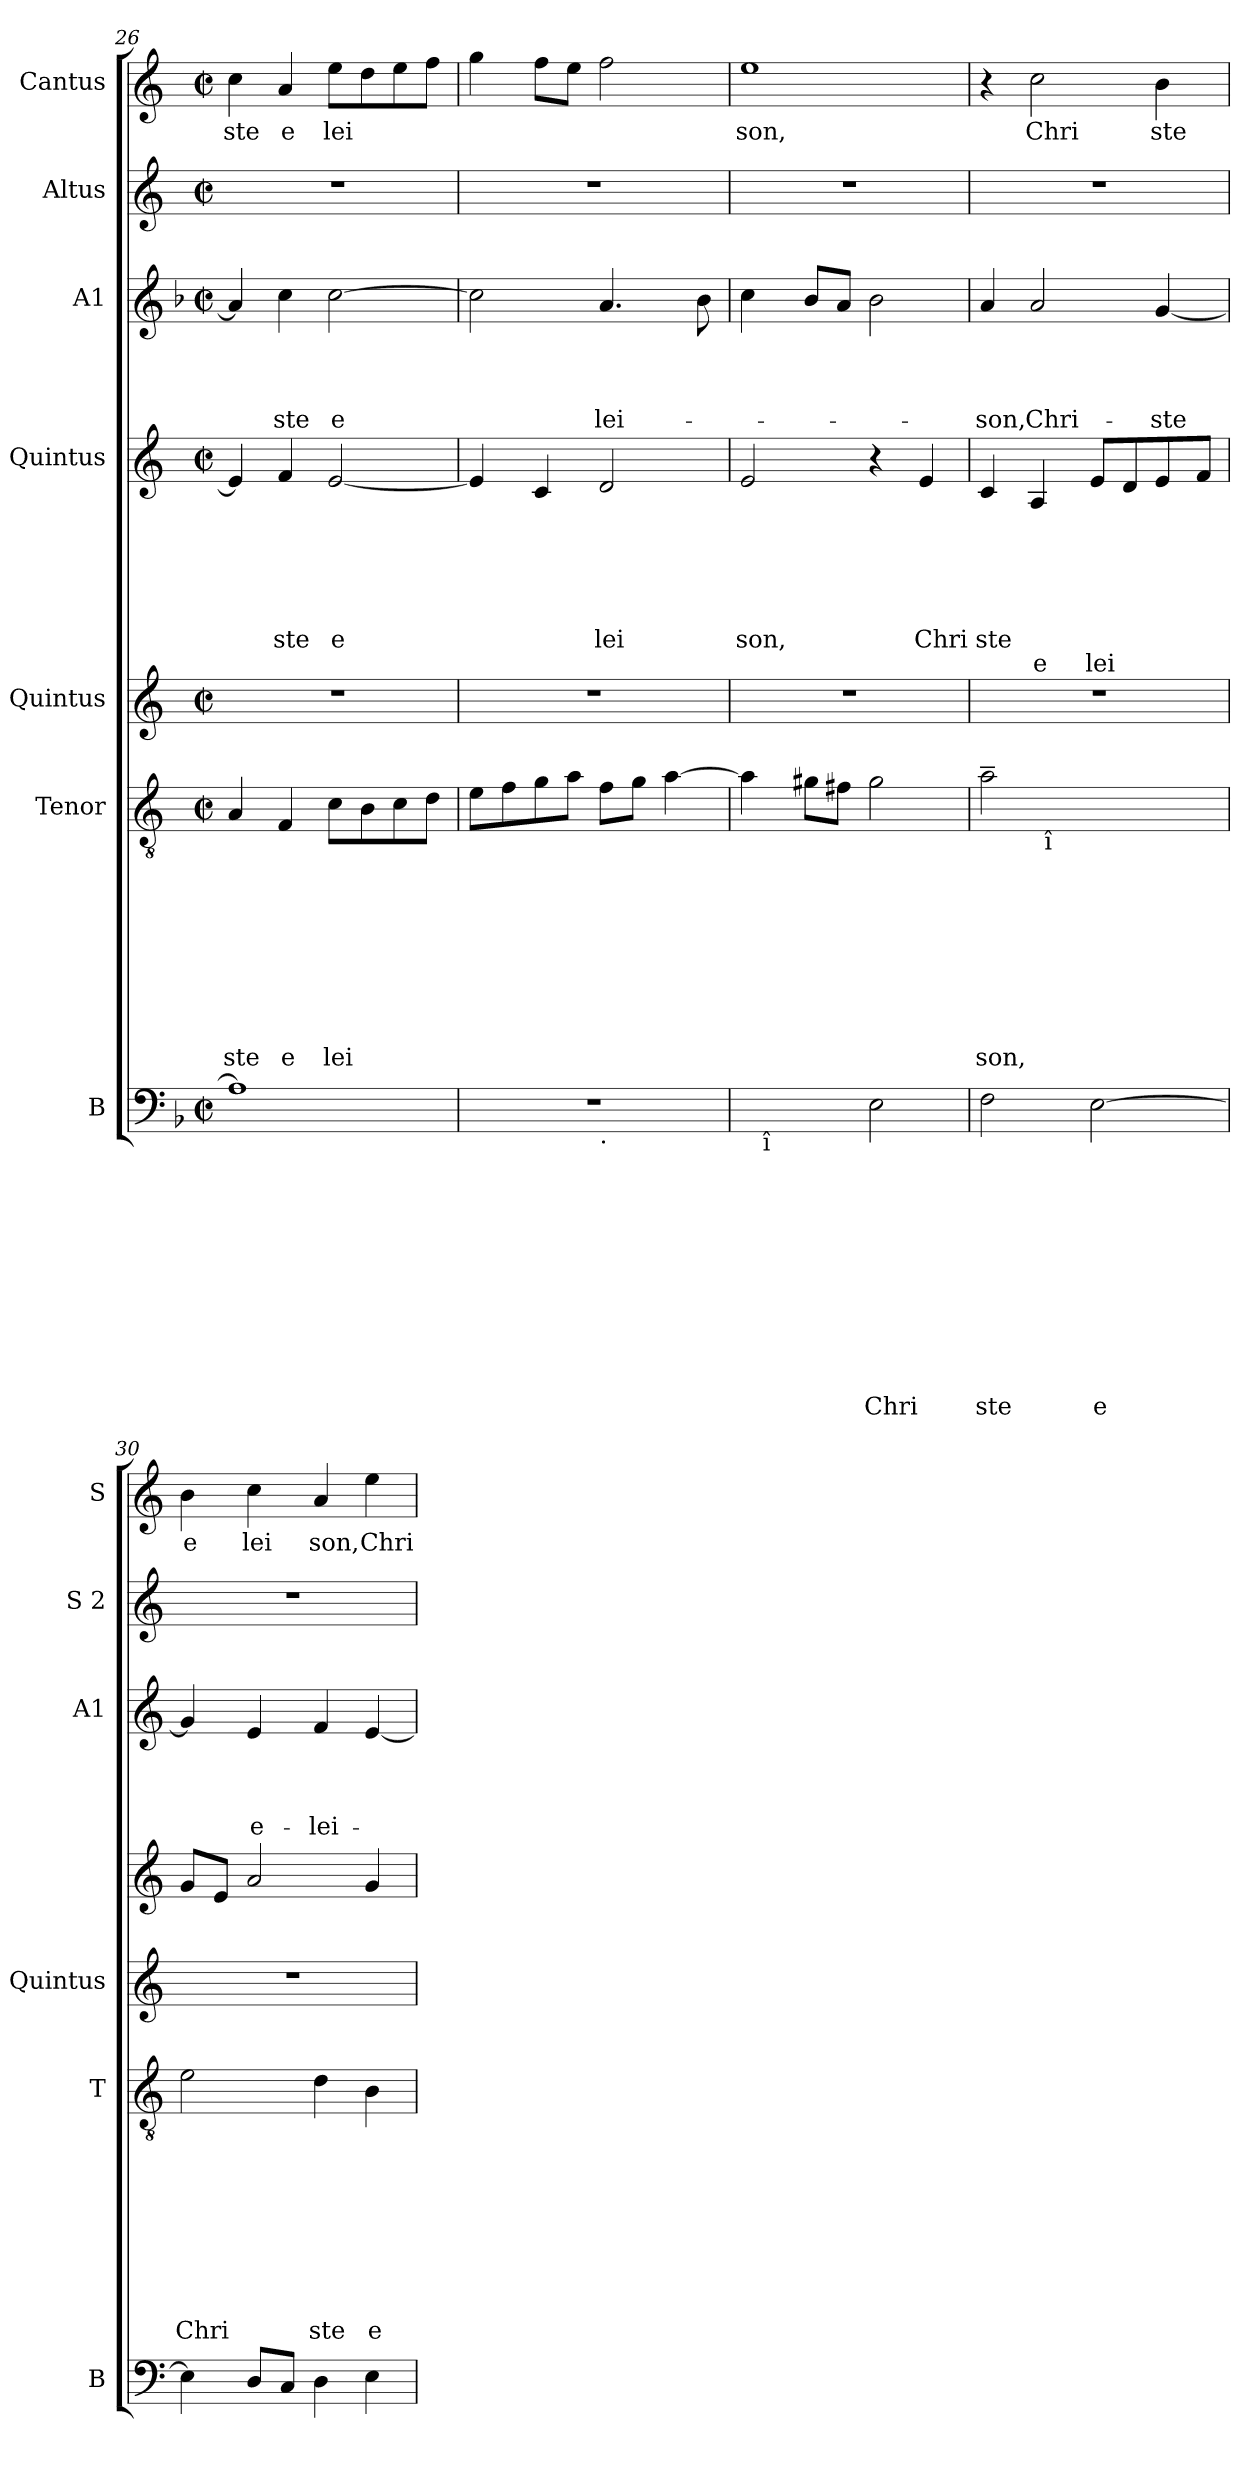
**kern	**text	**text	**text	**text	**text	**text	**text	**text	**text	**text	**text	**kern	**text	**text	**text	**text	**text	**text	**text	**text	**text	**kern	**kern	**text	**text	**text	**text	**text	**text	**text	**kern	**text	**text	**text	**text	**kern	**kern	**text
*part7	*part7	*part7	*part7	*part7	*part7	*part7	*part7	*part7	*part7	*part7	*part7	*part6	*part6	*part6	*part6	*part6	*part6	*part6	*part6	*part6	*part6	*part5	*part4	*part4	*part4	*part4	*part4	*part4	*part4	*part4	*part3	*part3	*part3	*part3	*part3	*part2	*part1	*part1
*staff7	*staff7	*staff7	*staff7	*staff7	*staff7	*staff7	*staff7	*staff7	*staff7	*staff7	*staff7	*staff6	*staff6	*staff6	*staff6	*staff6	*staff6	*staff6	*staff6	*staff6	*staff6	*staff5	*staff4	*staff4	*staff4	*staff4	*staff4	*staff4	*staff4	*staff4	*staff3	*staff3	*staff3	*staff3	*staff3	*staff2	*staff1	*staff1
*I"B	*	*	*	*	*	*	*	*	*	*	*	*I"Tenor	*	*	*	*	*	*	*	*	*	*I"Quintus	*I"Quintus	*	*	*	*	*	*	*	*I"A1	*	*	*	*	*I"Altus	*I"Cantus	*
*I'B	*	*	*	*	*	*	*	*	*	*	*	*I'T	*	*	*	*	*	*	*	*	*	*I'Quintus	*	*	*	*	*	*	*	*	*I'A1	*	*	*	*	*I'S 2	*I'S	*
*clefF4	*	*	*	*	*	*	*	*	*	*	*	*clefGv2	*	*	*	*	*	*	*	*	*	*clefG2	*clefG2	*	*	*	*	*	*	*	*clefG2	*	*	*	*	*clefG2	*clefG2	*
*k[b-]	*	*	*	*	*	*	*	*	*	*	*	*k[]	*	*	*	*	*	*	*	*	*	*k[]	*k[]	*	*	*	*	*	*	*	*k[b-]	*	*	*	*	*k[]	*k[]	*
*F:	*	*	*	*	*	*	*	*	*	*	*	*C:	*	*	*	*	*	*	*	*	*	*C:	*C:	*	*	*	*	*	*	*	*F:	*	*	*	*	*C:	*C:	*
*M2/2	*	*	*	*	*	*	*	*	*	*	*	*M2/2	*	*	*	*	*	*	*	*	*	*M2/2	*M2/2	*	*	*	*	*	*	*	*M2/2	*	*	*	*	*M2/2	*M2/2	*
*met(c|)	*	*	*	*	*	*	*	*	*	*	*	*met(c|)	*	*	*	*	*	*	*	*	*	*met(c|)	*met(c|)	*	*	*	*	*	*	*	*met(c|)	*	*	*	*	*met(c|)	*met(c|)	*
=26	=26	=26	=26	=26	=26	=26	=26	=26	=26	=26	=26	=26	=26	=26	=26	=26	=26	=26	=26	=26	=26	=26	=26	=26	=26	=26	=26	=26	=26	=26	=26	=26	=26	=26	=26	=26	=26	=26
!	!	!	!	!	!	!	!	!	!	!	!	!	!	!	!	!	!	!	!	!	!LO:LY:b	!	!	!	!	!	!	!	!	!	!	!	!	!	!	!	!	!LO:LY:b
1A]	.	.	.	.	.	.	.	.	.	.	.	4A/	.	.	.	.	.	.	.	.	ste	1r	4e/]	.	.	.	.	.	.	.	4a/]	.	.	.	.	1r	4cc\	ste
!	!	!	!	!	!	!	!	!	!	!	!	!	!	!	!	!	!	!	!	!	!LO:LY:b	!	!	!	!	!	!	!	!LO:LY:b	!	!	!	!	!	!LO:LY:b	!	!	!LO:LY:b
.	.	.	.	.	.	.	.	.	.	.	.	4F/	.	.	.	.	.	.	.	.	e	.	4f/	.	.	.	.	.	ste	.	4cc\	.	.	.	ste	.	4a/	e
!	!	!	!	!	!	!	!	!	!	!	!	!	!	!	!	!	!	!	!	!	!LO:LY:b	!	!	!	!	!	!	!	!LO:LY:b	!	!	!	!	!	!LO:LY:b	!	!	!LO:LY:b
.	.	.	.	.	.	.	.	.	.	.	.	8c\L	.	.	.	.	.	.	.	.	lei	.	[>2e/	.	.	.	.	.	e	.	[>2cc\	.	.	.	e	.	8ee\L	lei
.	.	.	.	.	.	.	.	.	.	.	.	8B\	.	.	.	.	.	.	.	.	.	.	.	.	.	.	.	.	.	.	.	.	.	.	.	.	8dd\	.
.	.	.	.	.	.	.	.	.	.	.	.	8c\	.	.	.	.	.	.	.	.	.	.	.	.	.	.	.	.	.	.	.	.	.	.	.	.	8ee\	.
.	.	.	.	.	.	.	.	.	.	.	.	8d\J	.	.	.	.	.	.	.	.	.	.	.	.	.	.	.	.	.	.	.	.	.	.	.	.	8ff\J	.
!!LO:PB:g=z
=27	=27	=27	=27	=27	=27	=27	=27	=27	=27	=27	=27	=27	=27	=27	=27	=27	=27	=27	=27	=27	=27	=27	=27	=27	=27	=27	=27	=27	=27	=27	=27	=27	=27	=27	=27	=27	=27	=27
*k[]	*	*	*	*	*	*	*	*	*	*	*	*	*	*	*	*	*	*	*	*	*	*	*	*	*	*	*	*	*	*	*k[]	*	*	*	*	*	*	*
*C:	*	*	*	*	*	*	*	*	*	*	*	*	*	*	*	*	*	*	*	*	*	*	*	*	*	*	*	*	*	*	*C:	*	*	*	*	*	*	*
*^	*	*	*	*	*	*	*	*	*	*	*	*	*	*	*	*	*	*	*	*	*	*	*	*	*	*	*	*	*	*	*	*	*	*	*	*	*	*
1r	2ryy	.	.	.	.	.	.	.	.	.	.	.	8e\L	.	.	.	.	.	.	.	.	.	1r	4e/]	.	.	.	.	.	.	.	2cc\]	.	.	.	.	1r	4gg\	.
.	.	.	.	.	.	.	.	.	.	.	.	.	8f\	.	.	.	.	.	.	.	.	.	.	.	.	.	.	.	.	.	.	.	.	.	.	.	.	.	.
.	.	.	.	.	.	.	.	.	.	.	.	.	8g\	.	.	.	.	.	.	.	.	.	.	4c/	.	.	.	.	.	.	.	.	.	.	.	.	.	8ff\L	.
.	.	.	.	.	.	.	.	.	.	.	.	.	8a\J	.	.	.	.	.	.	.	.	.	.	.	.	.	.	.	.	.	.	.	.	.	.	.	.	8ee\J	.
!	!LO:TX:b:t=·	!	!	!	!	!	!	!	!	!	!	!	!	!	!	!	!	!	!	!	!	!	!	!	!	!	!	!	!	!	!	!	!	!	!	!	!	!	!
!	!	!	!	!	!	!	!	!	!	!	!	!	!	!	!	!	!	!	!	!	!	!	!	!	!	!	!	!	!	!LO:LY:b	!	!	!	!	!	!LO:LY:b	!	!	!
.	2ryy	.	.	.	.	.	.	.	.	.	.	.	8f\L	.	.	.	.	.	.	.	.	.	.	2d/	.	.	.	.	.	lei	.	4.a/	.	.	.	lei-	.	2ff\	.
.	.	.	.	.	.	.	.	.	.	.	.	.	8g\J	.	.	.	.	.	.	.	.	.	.	.	.	.	.	.	.	.	.	.	.	.	.	.	.	.	.
.	.	.	.	.	.	.	.	.	.	.	.	.	[>4a\	.	.	.	.	.	.	.	.	.	.	.	.	.	.	.	.	.	.	.	.	.	.	.	.	.	.
.	.	.	.	.	.	.	.	.	.	.	.	.	.	.	.	.	.	.	.	.	.	.	.	.	.	.	.	.	.	.	.	8b\	.	.	.	.	.	.	.
=28	=28	=28	=28	=28	=28	=28	=28	=28	=28	=28	=28	=28	=28	=28	=28	=28	=28	=28	=28	=28	=28	=28	=28	=28	=28	=28	=28	=28	=28	=28	=28	=28	=28	=28	=28	=28	=28	=28	=28
!	!	!	!	!	!	!	!	!	!	!	!	!	!	!	!	!	!	!	!	!	!	!	!	!	!	!	!	!	!	!LO:LY:b	!	!	!	!	!	!	!	!	!LO:LY:b
2ryy	16ryy	.	.	.	.	.	.	.	.	.	.	.	4a\]	.	.	.	.	.	.	.	.	.	1r	2e/	.	.	.	.	.	son,	.	4cc\	.	.	.	.	1r	1ee	son,
!	!LO:TX:b:t=î	!	!	!	!	!	!	!	!	!	!	!	!	!	!	!	!	!	!	!	!	!	!	!	!	!	!	!	!	!	!	!	!	!	!	!	!	!	!
.	2...ryy	.	.	.	.	.	.	.	.	.	.	.	.	.	.	.	.	.	.	.	.	.	.	.	.	.	.	.	.	.	.	.	.	.	.	.	.	.	.
.	.	.	.	.	.	.	.	.	.	.	.	.	8g#X\L	.	.	.	.	.	.	.	.	.	.	.	.	.	.	.	.	.	.	8b/L	.	.	.	.	.	.	.
.	.	.	.	.	.	.	.	.	.	.	.	.	8f#X\J	.	.	.	.	.	.	.	.	.	.	.	.	.	.	.	.	.	.	8a/J	.	.	.	.	.	.	.
!	!	!	!	!	!	!	!	!	!	!	!	!LO:LY:b	!	!	!	!	!	!	!	!	!	!	!	!	!	!	!	!	!	!	!	!	!	!	!	!	!	!	!
2E\	.	.	.	.	.	.	.	.	.	.	.	Chri	2g#\	.	.	.	.	.	.	.	.	.	.	4r	.	.	.	.	.	.	.	2b\	.	.	.	.	.	.	.
!	!	!	!	!	!	!	!	!	!	!	!	!	!	!	!	!	!	!	!	!	!	!	!	!	!	!	!	!	!	!LO:LY:b	!	!	!	!	!	!	!	!	!
.	.	.	.	.	.	.	.	.	.	.	.	.	.	.	.	.	.	.	.	.	.	.	.	4e/	.	.	.	.	.	Chri	.	.	.	.	.	.	.	.	.
=29	=29	=29	=29	=29	=29	=29	=29	=29	=29	=29	=29	=29	=29	=29	=29	=29	=29	=29	=29	=29	=29	=29	=29	=29	=29	=29	=29	=29	=29	=29	=29	=29	=29	=29	=29	=29	=29	=29	=29
!	!	!	!	!	!	!	!	!	!	!	!	!LO:LY:b	!	!	!	!	!	!	!	!	!	!LO:LY:b	!	!	!	!	!	!	!	!LO:LY:b	!	!	!	!	!	!LO:LY:b	!	!	!
*v	*v	*	*	*	*	*	*	*	*	*	*	*	*^	*	*	*	*	*	*	*	*	*	*	*	*	*	*	*	*	*	*	*	*	*	*	*	*	*	*
2F\	.	.	.	.	.	.	.	.	.	.	ste	2a~>\	4ryy	.	.	.	.	.	.	.	.	son,	1r	4c/	.	.	.	.	.	ste	.	4a/	.	.	.	-son,	1r	4r	.
!	!	!	!	!	!	!	!	!	!	!	!	!	!	!	!	!	!	!	!	!	!	!	!	!	!	!	!	!	!	!	!LO:LY:b	!	!	!	!	!LO:LY:b	!	!	!LO:LY:b
.	.	.	.	.	.	.	.	.	.	.	.	.	32ryy	.	.	.	.	.	.	.	.	.	.	4A/	.	.	.	.	.	.	e	2a/	.	.	.	Chri-	.	2cc\	Chri
!	!	!	!	!	!	!	!	!	!	!	!	!	!LO:TX:b:t=î	!	!	!	!	!	!	!	!	!	!	!	!	!	!	!	!	!	!	!	!	!	!	!	!	!	!
.	.	.	.	.	.	.	.	.	.	.	.	.	2ryy	.	.	.	.	.	.	.	.	.	.	.	.	.	.	.	.	.	.	.	.	.	.	.	.	.	.
!	!	!	!	!	!	!	!	!	!	!	!LO:LY:b	!	!	!	!	!	!	!	!	!	!	!	!	!	!	!	!	!	!	!	!LO:LY:b	!	!	!	!	!	!	!	!
[>2E\	.	.	.	.	.	.	.	.	.	.	e	2ryy	.	.	.	.	.	.	.	.	.	.	.	8e/L	.	.	.	.	.	.	lei	.	.	.	.	.	.	.	.
.	.	.	.	.	.	.	.	.	.	.	.	.	.	.	.	.	.	.	.	.	.	.	.	8d/	.	.	.	.	.	.	.	.	.	.	.	.	.	.	.
!	!	!	!	!	!	!	!	!	!	!	!	!	!	!	!	!	!	!	!	!	!	!	!	!	!	!	!	!	!	!	!	!	!	!	!	!LO:LY:b	!	!	!LO:LY:b
.	.	.	.	.	.	.	.	.	.	.	.	.	.	.	.	.	.	.	.	.	.	.	.	8e/	.	.	.	.	.	.	.	[<4g/	.	.	.	-ste	.	4b\	ste
.	.	.	.	.	.	.	.	.	.	.	.	.	8..ryy	.	.	.	.	.	.	.	.	.	.	.	.	.	.	.	.	.	.	.	.	.	.	.	.	.	.
.	.	.	.	.	.	.	.	.	.	.	.	.	.	.	.	.	.	.	.	.	.	.	.	8f/J	.	.	.	.	.	.	.	.	.	.	.	.	.	.	.
=30	=30	=30	=30	=30	=30	=30	=30	=30	=30	=30	=30	=30	=30	=30	=30	=30	=30	=30	=30	=30	=30	=30	=30	=30	=30	=30	=30	=30	=30	=30	=30	=30	=30	=30	=30	=30	=30	=30	=30
!	!	!	!	!	!	!	!	!	!	!	!	!	!	!	!	!	!	!	!	!	!	!LO:LY:b	!	!	!	!	!	!	!	!	!	!	!	!	!	!	!	!	!LO:LY:b:rj
*	*	*	*	*	*	*	*	*	*	*	*	*v	*v	*	*	*	*	*	*	*	*	*	*	*	*	*	*	*	*	*	*	*	*	*	*	*	*	*	*
4E\]	.	.	.	.	.	.	.	.	.	.	.	2e\	.	.	.	.	.	.	.	.	Chri	1r	8g/L	.	.	.	.	.	.	.	4g/]	.	.	.	.	1r	4b\	e
.	.	.	.	.	.	.	.	.	.	.	.	.	.	.	.	.	.	.	.	.	.	.	8e/J	.	.	.	.	.	.	.	.	.	.	.	.	.	.	.
!	!	!	!	!	!	!	!	!	!	!	!	!	!	!	!	!	!	!	!	!	!	!	!	!	!	!	!	!	!	!	!	!	!	!	!LO:LY:b:rj	!	!	!LO:LY:b
8D/L	.	.	.	.	.	.	.	.	.	.	.	.	.	.	.	.	.	.	.	.	.	.	2a/	.	.	.	.	.	.	.	4e/	.	.	.	e-	.	4cc\	lei
8C/J	.	.	.	.	.	.	.	.	.	.	.	.	.	.	.	.	.	.	.	.	.	.	.	.	.	.	.	.	.	.	.	.	.	.	.	.	.	.
!	!	!	!	!	!	!	!	!	!	!	!	!	!	!	!	!	!	!	!	!	!LO:LY:b	!	!	!	!	!	!	!	!	!	!	!	!	!	!LO:LY:b	!	!	!LO:LY:b
4D\	.	.	.	.	.	.	.	.	.	.	.	4d\	.	.	.	.	.	.	.	.	ste	.	.	.	.	.	.	.	.	.	4f/	.	.	.	-lei-	.	4a/	son,
!	!	!	!	!	!	!	!	!	!	!	!	!	!	!	!	!	!	!	!	!	!LO:LY:b:rj	!	!	!	!	!	!	!	!	!	!	!	!	!	!	!	!	!LO:LY:b
4E\	.	.	.	.	.	.	.	.	.	.	.	4B\	.	.	.	.	.	.	.	.	e	.	4g/	.	.	.	.	.	.	.	[<4e/	.	.	.	.	.	4ee\	Chri
=	=	=	=	=	=	=	=	=	=	=	=	=	=	=	=	=	=	=	=	=	=	=	=	=	=	=	=	=	=	=	=	=	=	=	=	=	=	=
*-	*-	*-	*-	*-	*-	*-	*-	*-	*-	*-	*-	*-	*-	*-	*-	*-	*-	*-	*-	*-	*-	*-	*-	*-	*-	*-	*-	*-	*-	*-	*-	*-	*-	*-	*-	*-	*-	*-
